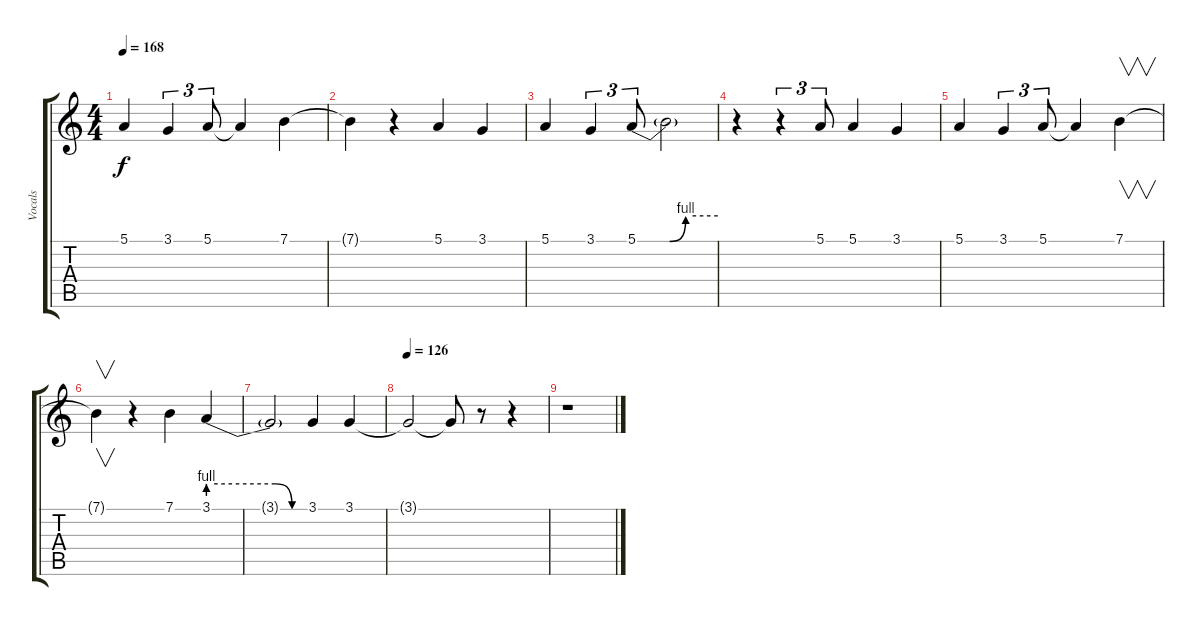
\track ("Vocals" "Vocals") {instrument violin}
\staff {score tabs}
\tuning (E4 B3 G3 D3 A2 E2) {hide}
\ts (4 4)
\tempo 168
\clef g2
\ks c
5.1.4{dy f} 3.1.4{tu (3 2)} 5.1.8{tu (3 2)} 5.1{t}.4 7.1.4 |
7.1{t}.4 r.4 5.1.4 3.1.4 |
5.1.4 3.1.4{tu (3 2)} 5.1{be (custom 0 0 24 0 36 4 60 4)}.8{tu (3 2)} 5.1{t}.2 |
r.4 r.4{tu (3 2)} 5.1.8{tu (3 2)} 5.1.4 3.1.4 |
5.1.4 3.1.4{tu (3 2)} 5.1.8{tu (3 2)} 5.1{t}.4 7.1.4{v} |
7.1{t}.4{v} r.4 7.1.4 3.1{be (custom 0 4 40 4 50 0 60 0)}.4 |
3.1{t}.2 3.1.4 3.1.4 |
\tempo 126
3.1{t}.2 3.1{t}.8 r.8 r.4 |
r.1
